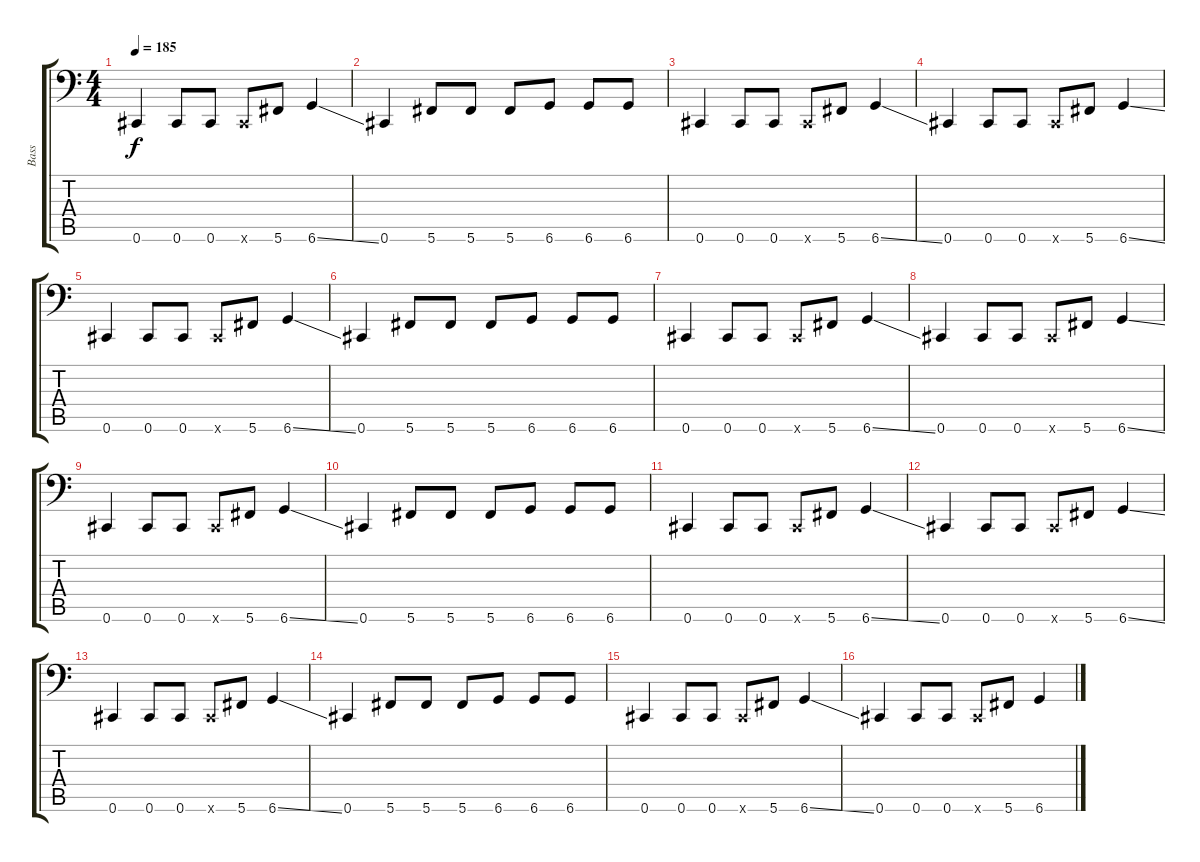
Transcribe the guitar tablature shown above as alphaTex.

\track ("Bass" "Bass") {instrument electricbasspick}
\staff {score tabs}
\tuning (Eb3 Bb2 Gb2 Db2 Ab1 Db1) {hide}
\ts (4 4)
\tempo 185
\clef f4
\ks c
0.6.4{dy f} 0.6.8 0.6.8 0.6{x}.8 5.6.8 6.6{ss}.4 |
0.6.4 5.6.8 5.6.8 5.6.8 6.6.8 6.6.8 6.6.8 |
0.6.4 0.6.8 0.6.8 0.6{x}.8 5.6.8 6.6{ss}.4 |
0.6.4 0.6.8 0.6.8 0.6{x}.8 5.6.8 6.6{ss}.4 |
0.6.4 0.6.8 0.6.8 0.6{x}.8 5.6.8 6.6{ss}.4 |
0.6.4 5.6.8 5.6.8 5.6.8 6.6.8 6.6.8 6.6.8 |
0.6.4 0.6.8 0.6.8 0.6{x}.8 5.6.8 6.6{ss}.4 |
0.6.4 0.6.8 0.6.8 0.6{x}.8 5.6.8 6.6{ss}.4 |
0.6.4 0.6.8 0.6.8 0.6{x}.8 5.6.8 6.6{ss}.4 |
0.6.4 5.6.8 5.6.8 5.6.8 6.6.8 6.6.8 6.6.8 |
0.6.4 0.6.8 0.6.8 0.6{x}.8 5.6.8 6.6{ss}.4 |
0.6.4 0.6.8 0.6.8 0.6{x}.8 5.6.8 6.6{ss}.4 |
0.6.4 0.6.8 0.6.8 0.6{x}.8 5.6.8 6.6{ss}.4 |
0.6.4 5.6.8 5.6.8 5.6.8 6.6.8 6.6.8 6.6.8 |
0.6.4 0.6.8 0.6.8 0.6{x}.8 5.6.8 6.6{ss}.4 |
0.6.4 0.6.8 0.6.8 0.6{x}.8 5.6.8 6.6{ss}.4
